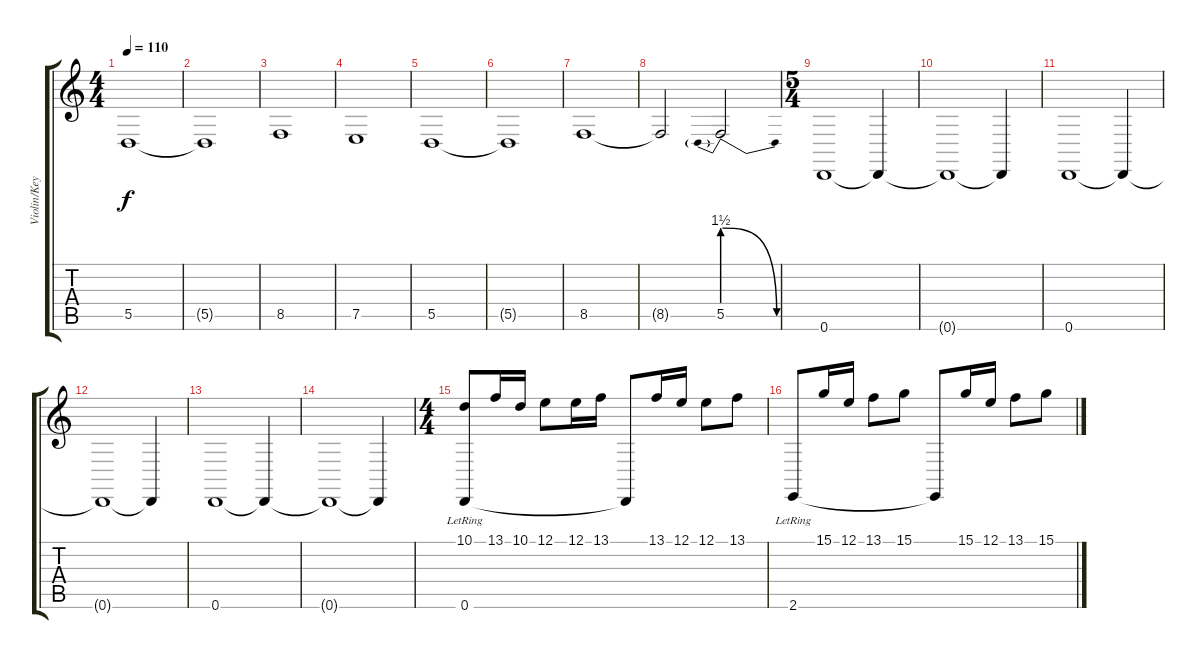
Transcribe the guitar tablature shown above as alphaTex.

\track ("Violin/Keyboard" "Violin/Key") {instrument violin}
\staff {score tabs}
\tuning (E4 B3 G3 D3 A2 D2) {hide}
\ts (4 4)
\tempo 110
\clef g2
\ks c
5.5.1{dy f instrument violin} |
5.5{t}.1 |
8.5.1 |
7.5.1 |
5.5.1 |
5.5{t}.1 |
8.5.1 |
8.5{t}.2 5.5{be (prebendrelease 0 6 60 0)}.2 |
\ts (5 4)
0.6.1{instrument stringensemble1} 0.6{t}.4 |
0.6{t}.1 0.6{t}.4 |
0.6.1 0.6{t}.4 |
0.6{t}.1 0.6{t}.4 |
0.6.1 0.6{t}.4 |
0.6{t}.1 0.6{t}.4 |
\ts (4 4)
(10.1 0.6{lr}).8{volume 11} 13.1.16 10.1.16 12.1.8 12.1.16 13.1.16 0.6{t}.8 13.1.16 12.1.16 12.1.8 13.1.8 |
2.6{lr}.8 15.1.16 12.1.16 13.1.8 15.1.8 2.6{t}.8 15.1.16 12.1.16 13.1.8 15.1.8
